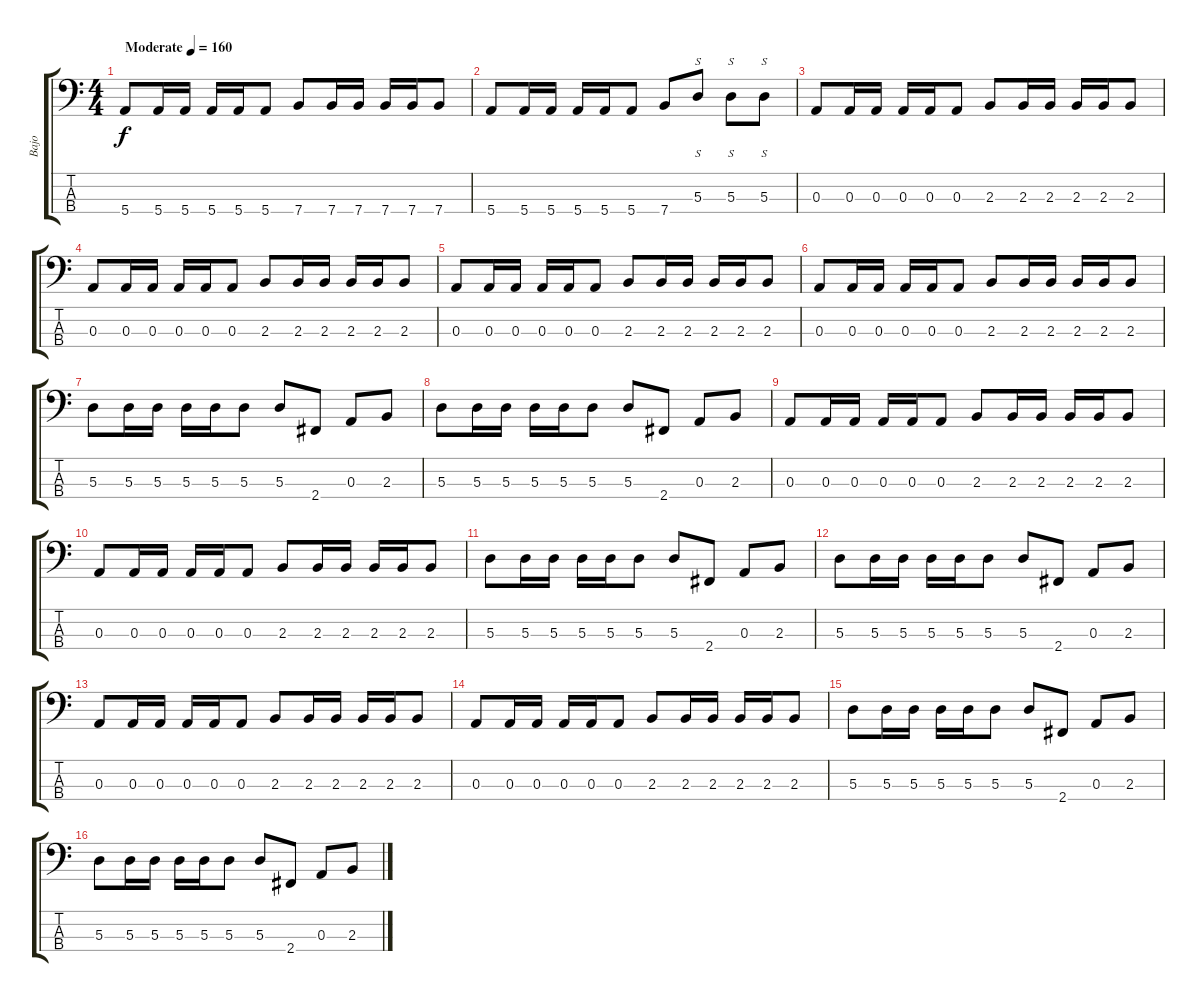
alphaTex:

\track ("Bajo" "Bajo") {instrument electricbassfinger}
\staff {score tabs}
\tuning (G2 D2 A1 E1) {hide}
\ts (4 4)
\tempo (160 "Moderate")
\clef f4
\ks c
5.4.8{dy f instrument electricbassfinger} 5.4.16 5.4.16 5.4.16 5.4.16 5.4.8 7.4.8 7.4.16 7.4.16 7.4.16 7.4.16 7.4.8 |
5.4.8 5.4.16 5.4.16 5.4.16 5.4.16 5.4.8 7.4.8 5.3.8{s} 5.3.8{s} 5.3.8{s} |
0.3.8 0.3.16 0.3.16 0.3.16 0.3.16 0.3.8 2.3.8 2.3.16 2.3.16 2.3.16 2.3.16 2.3.8 |
0.3.8 0.3.16 0.3.16 0.3.16 0.3.16 0.3.8 2.3.8 2.3.16 2.3.16 2.3.16 2.3.16 2.3.8 |
0.3.8 0.3.16 0.3.16 0.3.16 0.3.16 0.3.8 2.3.8 2.3.16 2.3.16 2.3.16 2.3.16 2.3.8 |
0.3.8 0.3.16 0.3.16 0.3.16 0.3.16 0.3.8 2.3.8 2.3.16 2.3.16 2.3.16 2.3.16 2.3.8 |
5.3.8 5.3.16 5.3.16 5.3.16 5.3.16 5.3.8 5.3.8 2.4.8 0.3.8 2.3.8 |
5.3.8 5.3.16 5.3.16 5.3.16 5.3.16 5.3.8 5.3.8 2.4.8 0.3.8 2.3.8 |
0.3.8 0.3.16 0.3.16 0.3.16 0.3.16 0.3.8 2.3.8 2.3.16 2.3.16 2.3.16 2.3.16 2.3.8 |
0.3.8 0.3.16 0.3.16 0.3.16 0.3.16 0.3.8 2.3.8 2.3.16 2.3.16 2.3.16 2.3.16 2.3.8 |
5.3.8 5.3.16 5.3.16 5.3.16 5.3.16 5.3.8 5.3.8 2.4.8 0.3.8 2.3.8 |
5.3.8 5.3.16 5.3.16 5.3.16 5.3.16 5.3.8 5.3.8 2.4.8 0.3.8 2.3.8 |
0.3.8 0.3.16 0.3.16 0.3.16 0.3.16 0.3.8 2.3.8 2.3.16 2.3.16 2.3.16 2.3.16 2.3.8 |
0.3.8 0.3.16 0.3.16 0.3.16 0.3.16 0.3.8 2.3.8 2.3.16 2.3.16 2.3.16 2.3.16 2.3.8 |
5.3.8 5.3.16 5.3.16 5.3.16 5.3.16 5.3.8 5.3.8 2.4.8 0.3.8 2.3.8 |
5.3.8 5.3.16 5.3.16 5.3.16 5.3.16 5.3.8 5.3.8 2.4.8 0.3.8 2.3.8
